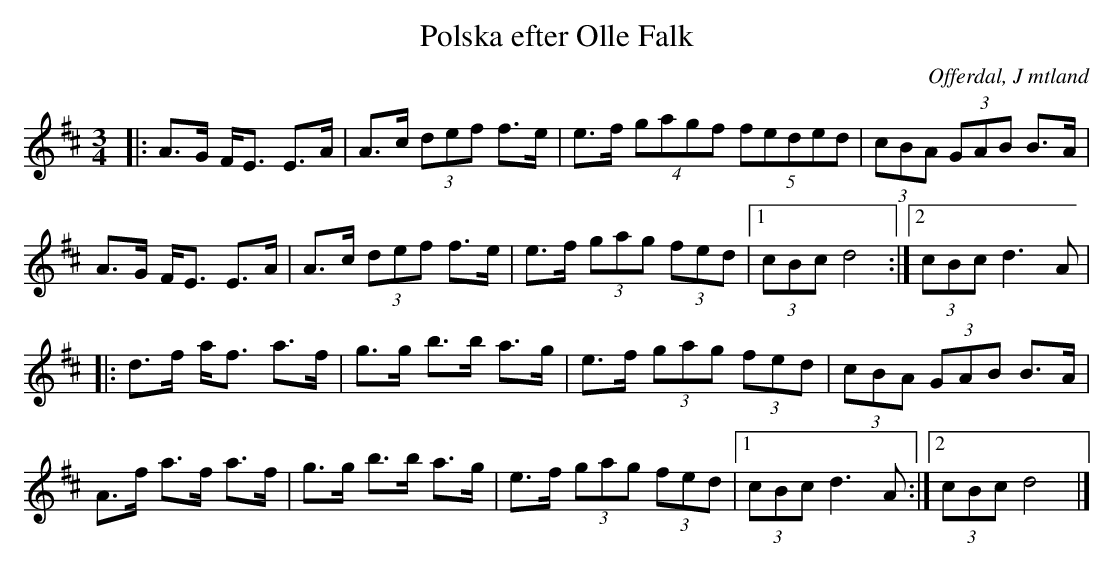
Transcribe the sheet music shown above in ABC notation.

X:1
T:Polska efter Olle Falk
O:Offerdal, J mtland
M:3/4
L:1/8
K:D
|: A>G F<E E>A | A>c (3def f>e | e>f (4gagf (5feded | (3cBA (3GAB B>A |
A>G F<E E>A | A>c (3def f>e | e>f (3gag (3fed |1 (3cBc d4 :|2 (3cBc d3 A |
|:d>f a<f a>f | g>g b>b a>g | e>f (3gag (3fed | (3cBA (3GAB B>A |
A>f a>f a>f | g>g b>b a>g | e>f (3gag (3fed |1 (3cBc d3 A :|2 (3cBc d4 |]
